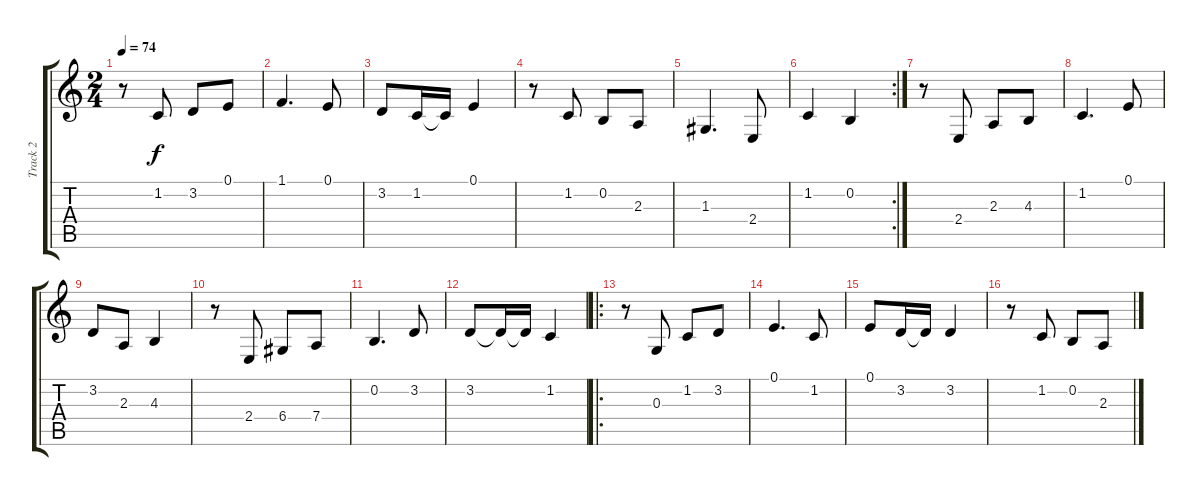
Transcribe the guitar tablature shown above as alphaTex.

\track ("Track 2" "Track 2") {instrument acousticgrandpiano}
\staff {score tabs}
\tuning (E4 B3 G3 D3 A2 E2) {hide}
\ts (2 4)
\tempo 74
\clef g2
\ks c
r.8{dy f} 1.2.8 3.2.8 0.1.8 |
1.1.4{d} 0.1.8 |
3.2.8 1.2.16 1.2{t}.16 0.1.4 |
r.8 1.2.8 0.2.8 2.3.8 |
1.3.4{d} 2.4.8 |
\rc 2
1.2.4 0.2.4 |
r.8 2.4.8 2.3.8 4.3.8 |
1.2.4{d} 0.1.8 |
3.2.8 2.3.8 4.3.4 |
r.8 2.4.8 6.4.8 7.4.8 |
0.2.4{d} 3.2.8 |
3.2.8 3.2{t}.16 3.2{t}.16 1.2.4 |
\ro
r.8 0.3.8 1.2.8 3.2.8 |
0.1.4{d} 1.2.8 |
0.1.8 3.2.16 3.2{t}.16 3.2.4 |
r.8 1.2.8 0.2.8 2.3.8
